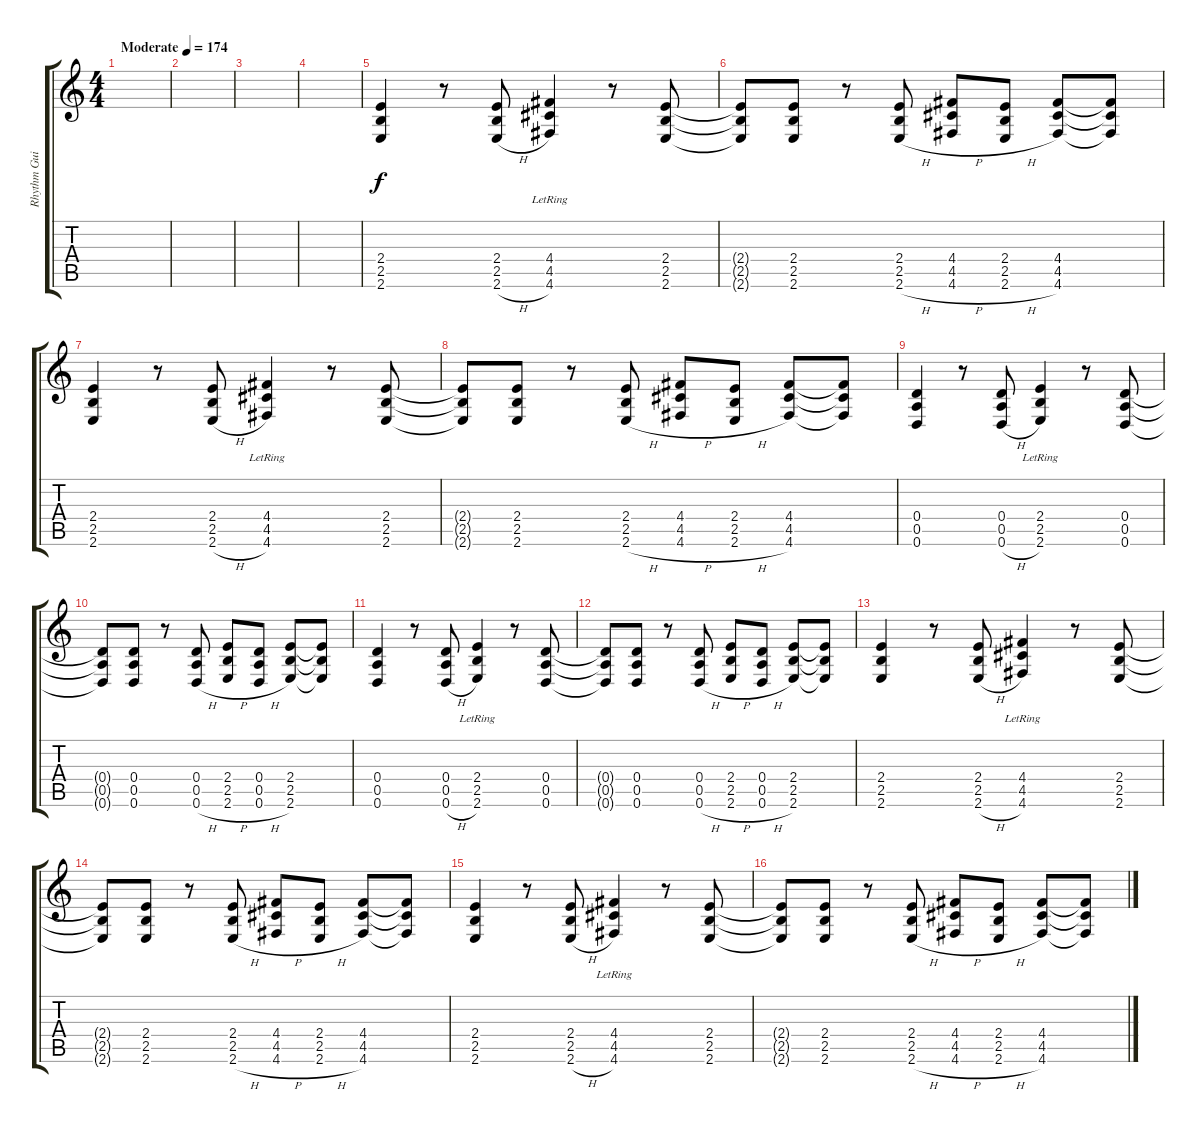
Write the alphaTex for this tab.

\track ("Rhythm Guitar" "Rhythm Gui") {instrument distortionguitar}
\staff {score tabs}
\tuning (E4 B3 G3 D3 A2 D2) {hide}
\ts (4 4)
\tempo (174 "Moderate")
\clef g2
\ks c
|
|
|
|
(2.4 2.5 2.6).4 r.8 (2.4 2.5 2.6{h}).8 (4.4{lr} 4.5 4.6).4 r.8 (2.4 2.5 2.6).8 |
(2.4{t} 2.5{t} 2.6{t}).8 (2.4 2.5 2.6).8 r.8 (2.4 2.5 2.6{h}).8 (4.4 4.5 4.6{h}).8 (2.4 2.5 2.6{h}).8 (4.4 4.5 4.6).8 (4.4{t} 4.5{t} 4.6{t}).8 |
(2.4 2.5 2.6).4 r.8 (2.4 2.5 2.6{h}).8 (4.4{lr} 4.5 4.6).4 r.8 (2.4 2.5 2.6).8 |
(2.4{t} 2.5{t} 2.6{t}).8 (2.4 2.5 2.6).8 r.8 (2.4 2.5 2.6{h}).8 (4.4 4.5 4.6{h}).8 (2.4 2.5 2.6{h}).8 (4.4 4.5 4.6).8 (4.4{t} 4.5{t} 4.6{t}).8 |
(0.4 0.5 0.6).4 r.8 (0.4 0.5 0.6{h}).8 (2.4{lr} 2.5 2.6).4 r.8 (0.4 0.5 0.6).8 |
(0.4{t} 0.5{t} 0.6{t}).8 (0.4 0.5 0.6).8 r.8 (0.4 0.5 0.6{h}).8 (2.4 2.5 2.6{h}).8 (0.4 0.5 0.6{h}).8 (2.4 2.5 2.6).8 (2.4{t} 2.5{t} 2.6{t}).8 |
(0.4 0.5 0.6).4 r.8 (0.4 0.5 0.6{h}).8 (2.4{lr} 2.5 2.6).4 r.8 (0.4 0.5 0.6).8 |
(0.4{t} 0.5{t} 0.6{t}).8 (0.4 0.5 0.6).8 r.8 (0.4 0.5 0.6{h}).8 (2.4 2.5 2.6{h}).8 (0.4 0.5 0.6{h}).8 (2.4 2.5 2.6).8 (2.4{t} 2.5{t} 2.6{t}).8 |
(2.4 2.5 2.6).4 r.8 (2.4 2.5 2.6{h}).8 (4.4{lr} 4.5 4.6).4 r.8 (2.4 2.5 2.6).8 |
(2.4{t} 2.5{t} 2.6{t}).8 (2.4 2.5 2.6).8 r.8 (2.4 2.5 2.6{h}).8 (4.4 4.5 4.6{h}).8 (2.4 2.5 2.6{h}).8 (4.4 4.5 4.6).8 (4.4{t} 4.5{t} 4.6{t}).8 |
(2.4 2.5 2.6).4 r.8 (2.4 2.5 2.6{h}).8 (4.4{lr} 4.5 4.6).4 r.8 (2.4 2.5 2.6).8 |
(2.4{t} 2.5{t} 2.6{t}).8 (2.4 2.5 2.6).8 r.8 (2.4 2.5 2.6{h}).8 (4.4 4.5 4.6{h}).8 (2.4 2.5 2.6{h}).8 (4.4 4.5 4.6).8 (4.4{t} 4.5{t} 4.6{t}).8
